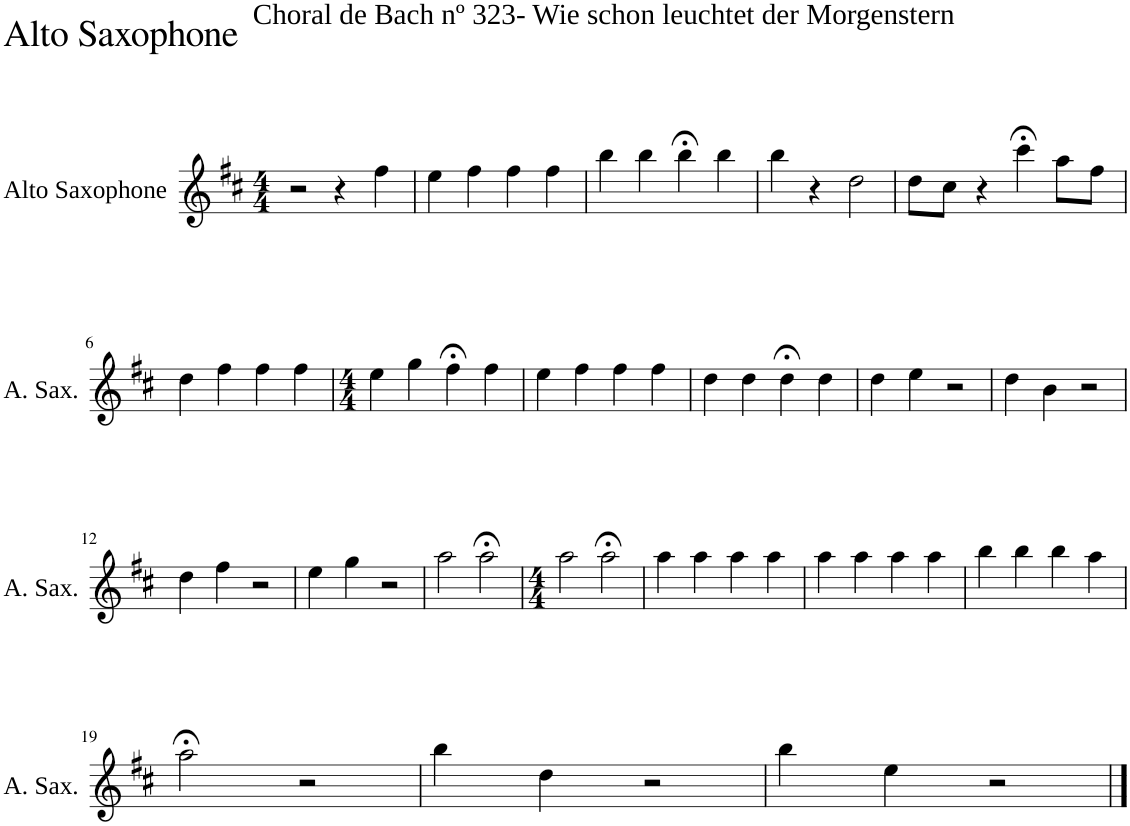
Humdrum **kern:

**kern
*part1
*staff1
*I"Alto Saxophone
*I'A. Sax.
*clefG2
*Trd5c9
*k[f#c#]
*M4/4
=1
2r
4r
4ff#\
=2
4ee\
4ff#\
4ff#\
4ff#\
=3
4bb\
4bb\
4bb;<\
4bb\
=4
4bb\
4r
2dd\
=5
8dd\L
8cc#\J
4r
4ccc#;<\
8aa\L
8ff#\J
!!LO:LB:g=z
=6
4dd\
4ff#\
4ff#\
4ff#\
=7
*M4/4
4ee\
4gg\
4ff#;<\
4ff#\
=8
4ee\
4ff#\
4ff#\
4ff#\
=9
4dd\
4dd\
4dd;<\
4dd\
=10
4dd\
4ee\
2r
=11
4dd\
4b\
2r
!!LO:LB:g=z
=12
4dd\
4ff#\
2r
=13
4ee\
4gg\
2r
=14
2aa\
2aa;<\
=15
*M4/4
2aa\
2aa;<\
=16
4aa\
4aa\
4aa\
4aa\
=17
4aa\
4aa\
4aa\
4aa\
=18
4bb\
4bb\
4bb\
4aa\
!!LO:LB:g=z
=19
2aa;<\
2r
=20
4bb\
4dd\
2r
=21
4bb\
4ee\
2r
==
*-
